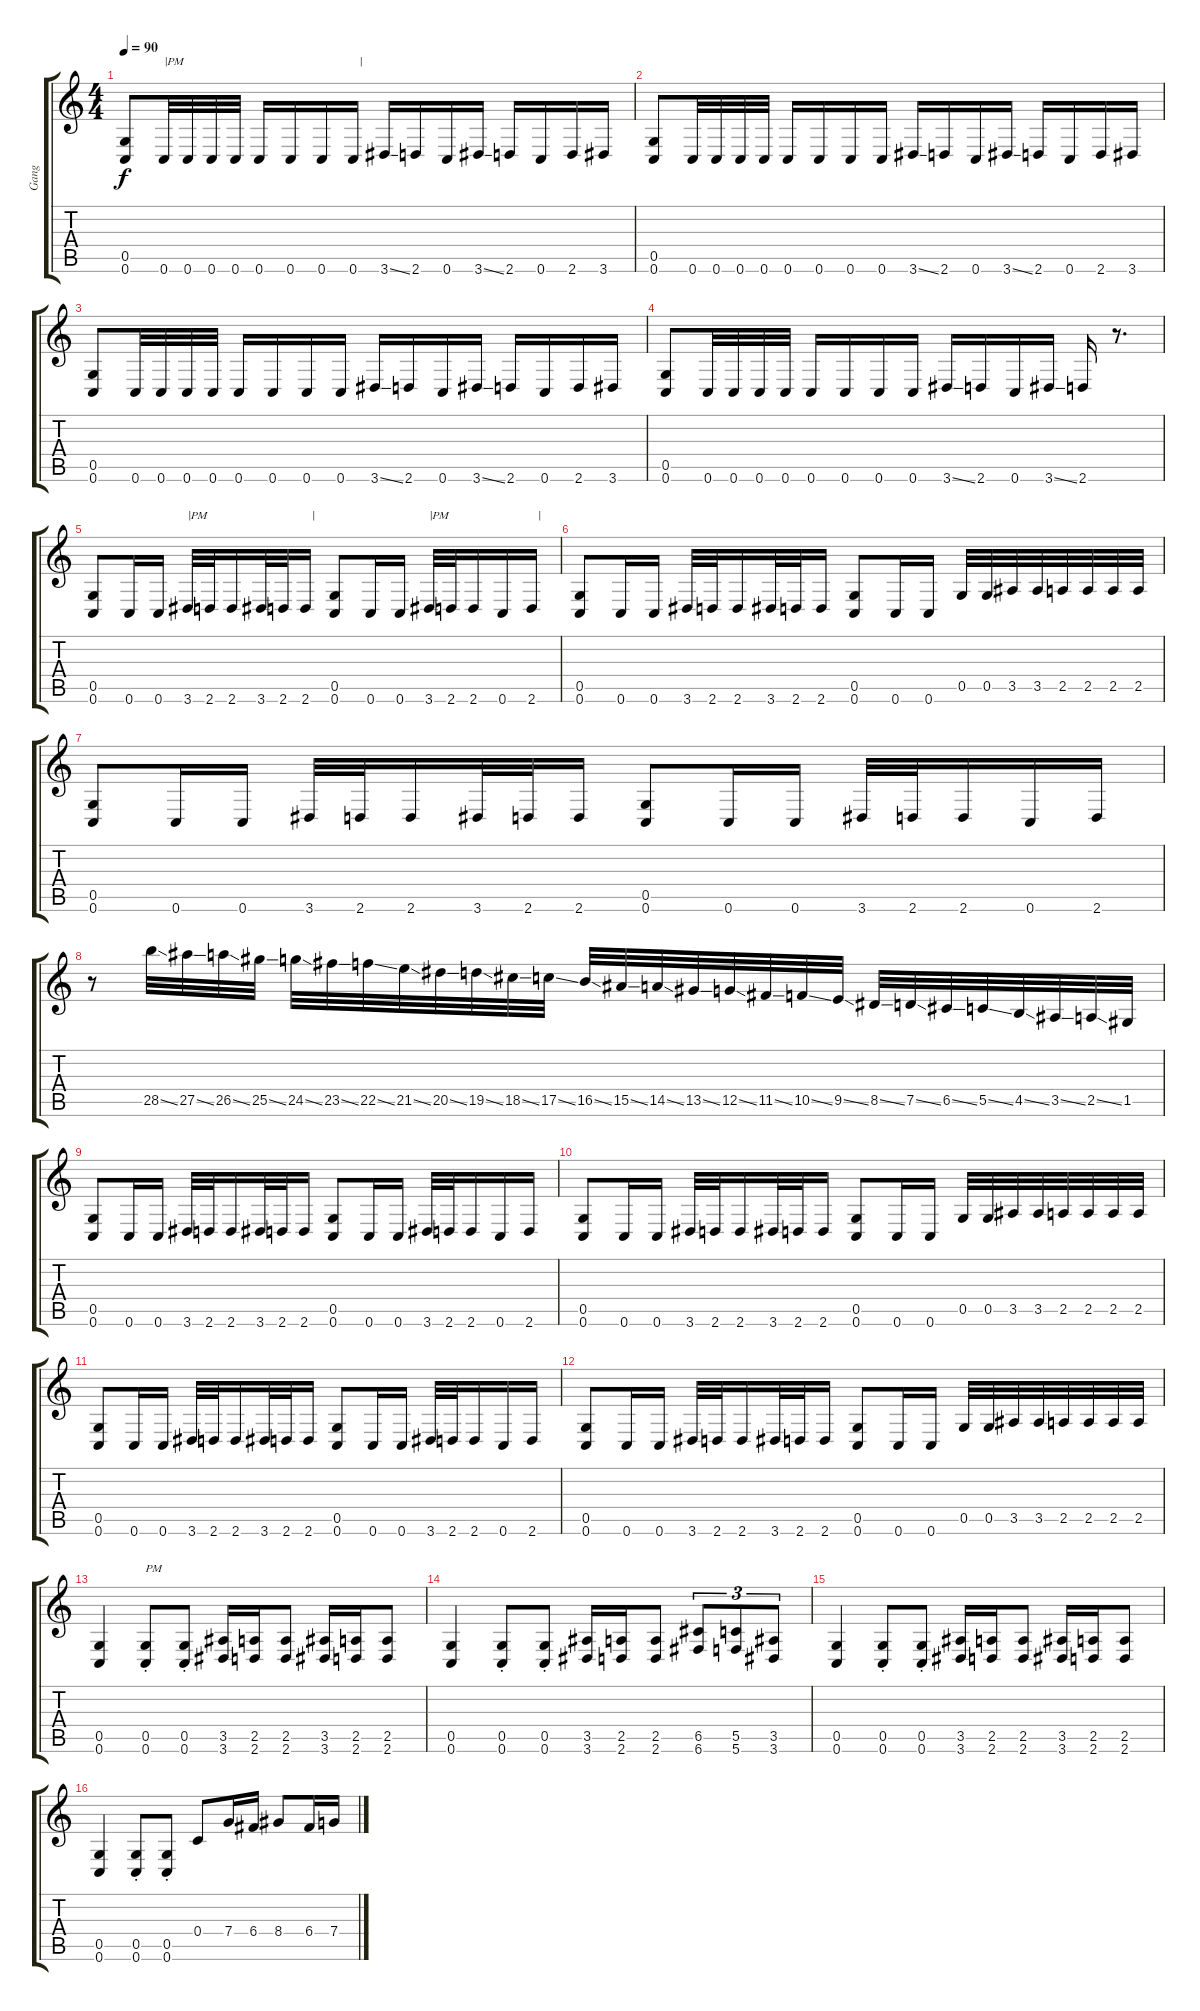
\track ("Gang" "Gang") {instrument distortionguitar}
\staff {score tabs}
\tuning (D4 A3 F3 C3 G2 C2) {hide}
\ts (4 4)
\tempo 90
\clef g2
\ks c
(0.5 0.6).8{dy f instrument distortionguitar} 0.6.32{txt "|PM"} 0.6.32 0.6.32 0.6.32 0.6.16 0.6.16 0.6.16 0.6.16{txt "  |"} 3.6{ss}.16 2.6.16 0.6.16 3.6{ss}.16 2.6.16 0.6.16 2.6.16 3.6.16 |
(0.5 0.6).8 0.6.32 0.6.32 0.6.32 0.6.32 0.6.16 0.6.16 0.6.16 0.6.16 3.6{ss}.16 2.6.16 0.6.16 3.6{ss}.16 2.6.16 0.6.16 2.6.16 3.6.16 |
(0.5 0.6).8 0.6.32 0.6.32 0.6.32 0.6.32 0.6.16 0.6.16 0.6.16 0.6.16 3.6{ss}.16 2.6.16 0.6.16 3.6{ss}.16 2.6.16 0.6.16 2.6.16 3.6.16 |
(0.5 0.6).8 0.6.32 0.6.32 0.6.32 0.6.32 0.6.16 0.6.16 0.6.16 0.6.16 3.6{ss}.16 2.6.16 0.6.16 3.6{ss}.16 2.6.16 r.8{d} |
(0.5 0.6).8 0.6.16 0.6.16 3.6.32{txt "|PM"} 2.6.32 2.6.16 3.6.32 2.6.32 2.6.16{txt "  |"} (0.5 0.6).8 0.6.16 0.6.16 3.6.32{txt "|PM"} 2.6.32 2.6.16 0.6.16 2.6.16{txt "  |"} |
(0.5 0.6).8 0.6.16 0.6.16 3.6.32 2.6.32 2.6.16 3.6.32 2.6.32 2.6.16 (0.5 0.6).8 0.6.16 0.6.16 0.5.32 0.5.32 3.5.32 3.5.32 2.5.32 2.5.32 2.5.32 2.5.32 |
(0.5 0.6).8 0.6.16 0.6.16 3.6.32 2.6.32 2.6.16 3.6.32 2.6.32 2.6.16 (0.5 0.6).8 0.6.16 0.6.16 3.6.32 2.6.32 2.6.16 0.6.16 2.6.16 |
r.8 28.5{ss}.32 27.5{ss}.32 26.5{ss}.32 25.5{ss}.32 24.5{ss}.32 23.5{ss}.32 22.5{ss}.32 21.5{ss}.32 20.5{ss}.32 19.5{ss}.32 18.5{ss}.32 17.5{ss}.32 16.5{ss}.32 15.5{ss}.32 14.5{ss}.32 13.5{ss}.32 12.5{ss}.32 11.5{ss}.32 10.5{ss}.32 9.5{ss}.32 8.5{ss}.32 7.5{ss}.32 6.5{ss}.32 5.5{ss}.32 4.5{ss}.32 3.5{ss}.32 2.5{ss}.32 1.5.32 |
(0.5 0.6).8 0.6.16 0.6.16 3.6.32 2.6.32 2.6.16 3.6.32 2.6.32 2.6.16 (0.5 0.6).8 0.6.16 0.6.16 3.6.32 2.6.32 2.6.16 0.6.16 2.6.16 |
(0.5 0.6).8 0.6.16 0.6.16 3.6.32 2.6.32 2.6.16 3.6.32 2.6.32 2.6.16 (0.5 0.6).8 0.6.16 0.6.16 0.5.32 0.5.32 3.5.32 3.5.32 2.5.32 2.5.32 2.5.32 2.5.32 |
(0.5 0.6).8 0.6.16 0.6.16 3.6.32 2.6.32 2.6.16 3.6.32 2.6.32 2.6.16 (0.5 0.6).8 0.6.16 0.6.16 3.6.32 2.6.32 2.6.16 0.6.16 2.6.16 |
(0.5 0.6).8 0.6.16 0.6.16 3.6.32 2.6.32 2.6.16 3.6.32 2.6.32 2.6.16 (0.5 0.6).8 0.6.16 0.6.16 0.5.32 0.5.32 3.5.32 3.5.32 2.5.32 2.5.32 2.5.32 2.5.32 |
(0.5 0.6).4 (0.5{st} 0.6{st}).8{txt "PM"} (0.5{st} 0.6{st}).8 (3.5 3.6).16 (2.5 2.6).16 (2.5 2.6).8 (3.5 3.6).16 (2.5 2.6).16 (2.5 2.6).8 |
(0.5 0.6).4 (0.5{st} 0.6{st}).8 (0.5{st} 0.6{st}).8 (3.5 3.6).16 (2.5 2.6).16 (2.5 2.6).8 (6.5 6.6).8{tu (3 2)} (5.5 5.6).8{tu (3 2)} (3.5 3.6).8{tu (3 2)} |
(0.5 0.6).4 (0.5{st} 0.6{st}).8 (0.5{st} 0.6{st}).8 (3.5 3.6).16 (2.5 2.6).16 (2.5 2.6).8 (3.5 3.6).16 (2.5 2.6).16 (2.5 2.6).8 |
(0.5 0.6).4 (0.5{st} 0.6{st}).8 (0.5{st} 0.6{st}).8 0.4.8 7.4.16 6.4.16 8.4.8 6.4.16 7.4.16
